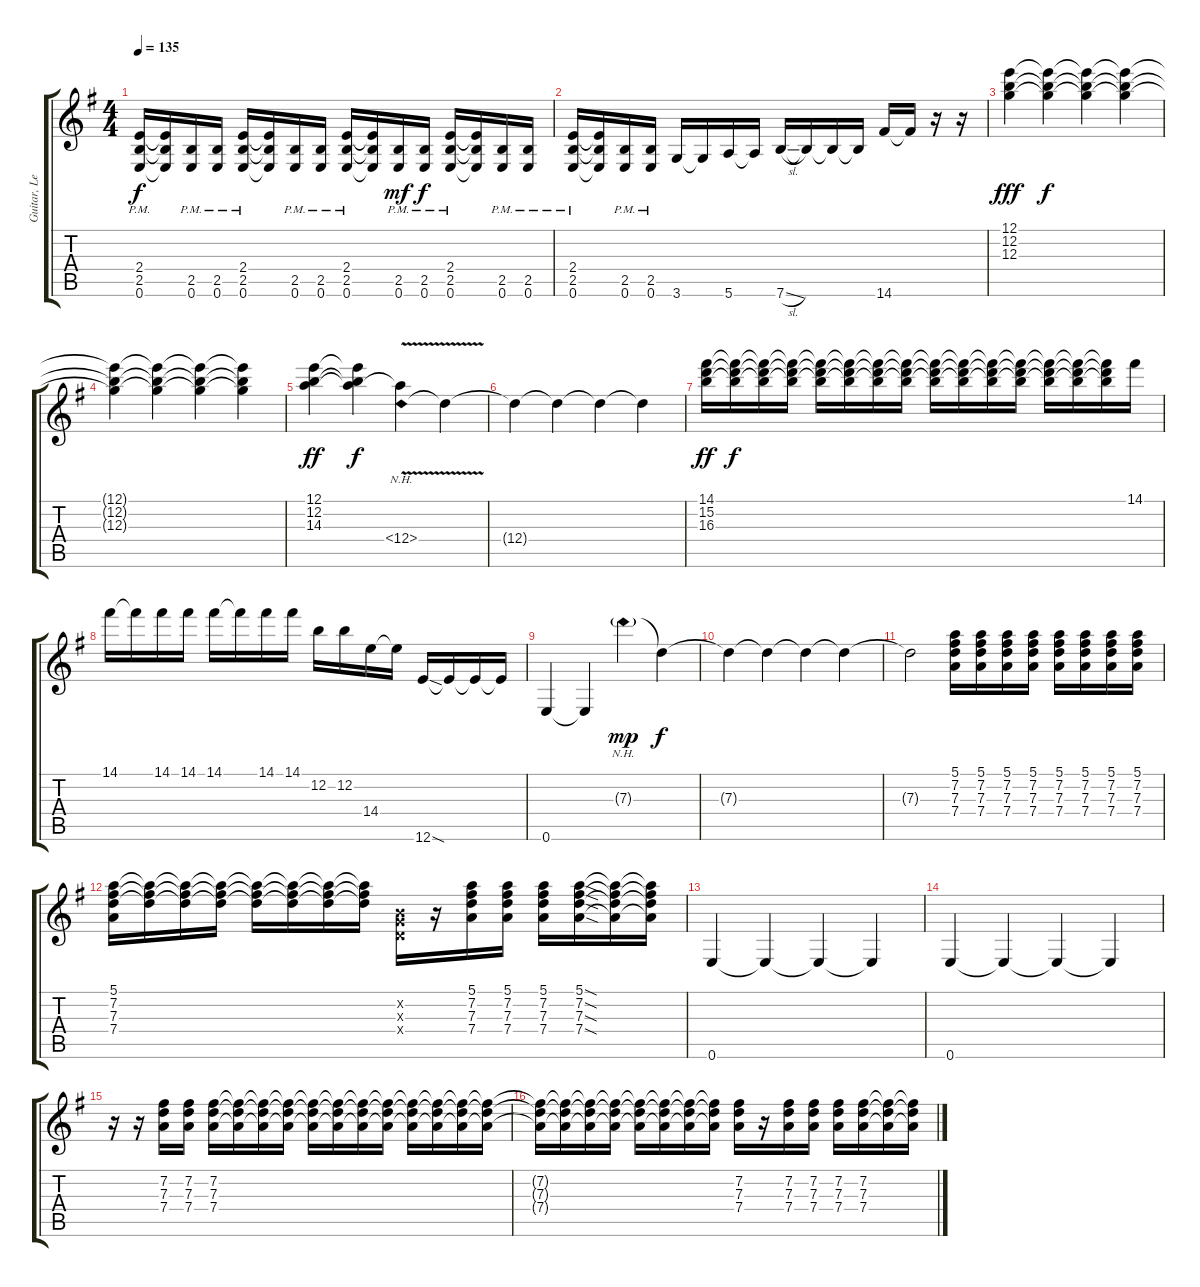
\track ("Guitar, Lead" "Guitar, Le") {instrument distortionguitar}
\staff {score tabs}
\tuning (E4 B3 G3 D3 A2 E2) {hide}
\ts (4 4)
\tempo 135
\clef g2
\ks g
(2.4{pm} 2.5{pm} 0.6{pm}).16{dy f} (2.4{t} 2.5{t} 0.6{t}).16 (2.5{pm} 0.6{pm}).16 (2.5{pm} 0.6{pm}).16 (2.4{pm} 2.5{pm} 0.6{pm}).16 (2.4{t} 2.5{t} 0.6{t}).16 (2.5{pm} 0.6{pm}).16 (2.5{pm} 0.6{pm}).16 (2.4{pm} 2.5{pm} 0.6{pm}).16 (2.4{t} 2.5{t} 0.6{t}).16 (2.5{pm} 0.6{pm}).16{dy mf} (2.5{pm} 0.6{pm}).16{dy f} (2.4{pm} 2.5{pm} 0.6{pm}).16 (2.4{t} 2.5{t} 0.6{t}).16 (2.5{pm} 0.6{pm}).16 (2.5{pm} 0.6{pm}).16 |
(2.4{pm} 2.5{pm} 0.6{pm}).16 (2.4{t} 2.5{t} 0.6{t}).16 (2.5{pm} 0.6{pm}).16 (2.5{pm} 0.6{pm}).16 3.6.16 3.6{t}.16 5.6.16 5.6{t}.16 7.6{sl}.16 7.6{t}.16 7.6{t}.16 7.6{t}.16 14.6.16 14.6{t}.16 r.16 r.16 |
(12.1 12.2 12.3).4{dy fff} (12.1{t} 12.2{t} 12.3{t}).4{dy f} (12.1{t} 12.2{t} 12.3{t}).4 (12.1{t} 12.2{t} 12.3{t}).4 |
(12.1{t} 12.2{t} 12.3{t}).4 (12.1{t} 12.2{t} 12.3{t}).4 (12.1{t} 12.2{t} 12.3{t}).4 (12.1{t} 12.2{t} 12.3{t}).4 |
(12.1 12.2 14.3).4{dy ff} (12.1{t} 12.2{t} 14.3{t}).4{dy f} (14.3{t} 12.4{nh v}).4 12.4{t}.4 |
12.4{t}.4 12.4{t}.4 12.4{t}.4 12.4{t}.4 |
(14.1 15.2 16.3).16{dy ff} (14.1{t} 15.2{t} 16.3{t}).16{dy f} (14.1{t} 15.2{t} 16.3{t}).16 (14.1{t} 15.2{t} 16.3{t}).16 (14.1{t} 15.2{t} 16.3{t}).16 (14.1{t} 15.2{t} 16.3{t}).16 (14.1{t} 15.2{t} 16.3{t}).16 (14.1{t} 15.2{t} 16.3{t}).16 (14.1{t} 15.2{t} 16.3{t}).16 (14.1{t} 15.2{t} 16.3{t}).16 (14.1{t} 15.2{t} 16.3{t}).16 (14.1{t} 15.2{t} 16.3{t}).16 (14.1{t} 15.2{t} 16.3{t}).16 (14.1{t} 15.2{t} 16.3{t}).16 (14.1{t} 15.2{t} 16.3{t}).16 14.1.16 |
14.1.16 14.1{t}.16 14.1.16 14.1.16 14.1.16 14.1{t}.16 14.1.16 14.1.16 12.2.16 12.2.16 14.4.16 14.4{t}.16 12.6{sod}.16 12.6{t}.16 12.6{t}.16 12.6{t}.16 |
0.6.4 0.6{t}.4 7.3{nh g}.4{dy mp} 7.3{t}.4{dy f} |
7.3{t}.4 7.3{t}.4 7.3{t}.4 7.3{t}.4 |
7.3{t}.2 (5.1 7.2 7.3 7.4).16 (5.1 7.2 7.3 7.4).16 (5.1 7.2 7.3 7.4).16 (5.1 7.2 7.3 7.4).16 (5.1 7.2 7.3 7.4).16 (5.1 7.2 7.3 7.4).16 (5.1 7.2 7.3 7.4).16 (5.1 7.2 7.3 7.4).16 |
(5.1 7.2 7.3 7.4).16 (5.1{t} 7.2{t} 7.3{t}).16 (5.1{t} 7.2{t} 7.3{t}).16 (5.1{t} 7.2{t} 7.3{t}).16 (5.1{t} 7.2{t} 7.3{t}).16 (5.1{t} 7.2{t} 7.3{t}).16 (5.1{t} 7.2{t} 7.3{t}).16 (5.1{t} 7.2{t} 7.3{t}).16 (0.2{x} 0.3{x} 0.4{x}).16 r.16 (5.1 7.2 7.3 7.4).16 (5.1 7.2 7.3 7.4).16 (5.1 7.2 7.3 7.4).16 (5.1{sod} 7.2{sod} 7.3{sod} 7.4{sod}).16 (5.1{t} 7.2{t} 7.3{t} 7.4{t}).16 (5.1{t} 7.2{t} 7.3{t} 7.4{t}).16 |
0.6.4 0.6{t}.4 0.6{t}.4 0.6{t}.4 |
0.6.4 0.6{t}.4 0.6{t}.4 0.6{t}.4 |
r.16 r.16 (7.2 7.3 7.4).16 (7.2 7.3 7.4).16 (7.2 7.3 7.4).16 (7.2{t} 7.3{t} 7.4{t}).16 (7.2{t} 7.3{t} 7.4{t}).16 (7.2{t} 7.3{t} 7.4{t}).16 (7.2{t} 7.3{t} 7.4{t}).16 (7.2{t} 7.3{t} 7.4{t}).16 (7.2{t} 7.3{t} 7.4{t}).16 (7.2{t} 7.3{t} 7.4{t}).16 (7.2{t} 7.3{t} 7.4{t}).16 (7.2{t} 7.3{t} 7.4{t}).16 (7.2{t} 7.3{t} 7.4{t}).16 (7.2{t} 7.3{t} 7.4{t}).16 |
(7.2{t} 7.3{t} 7.4{t}).16 (7.2{t} 7.3{t} 7.4{t}).16 (7.2{t} 7.3{t} 7.4{t}).16 (7.2{t} 7.3{t} 7.4{t}).16 (7.2{t} 7.3{t} 7.4{t}).16 (7.2{t} 7.3{t} 7.4{t}).16 (7.2{t} 7.3{t} 7.4{t}).16 (7.2{t} 7.3{t} 7.4{t}).16 (7.2 7.3 7.4).16 r.16 (7.2 7.3 7.4).16 (7.2 7.3 7.4).16 (7.2 7.3 7.4).16 (7.2 7.3 7.4).16 (7.2{t} 7.3{t} 7.4{t}).16 (7.2{t} 7.3{t} 7.4{t}).16
